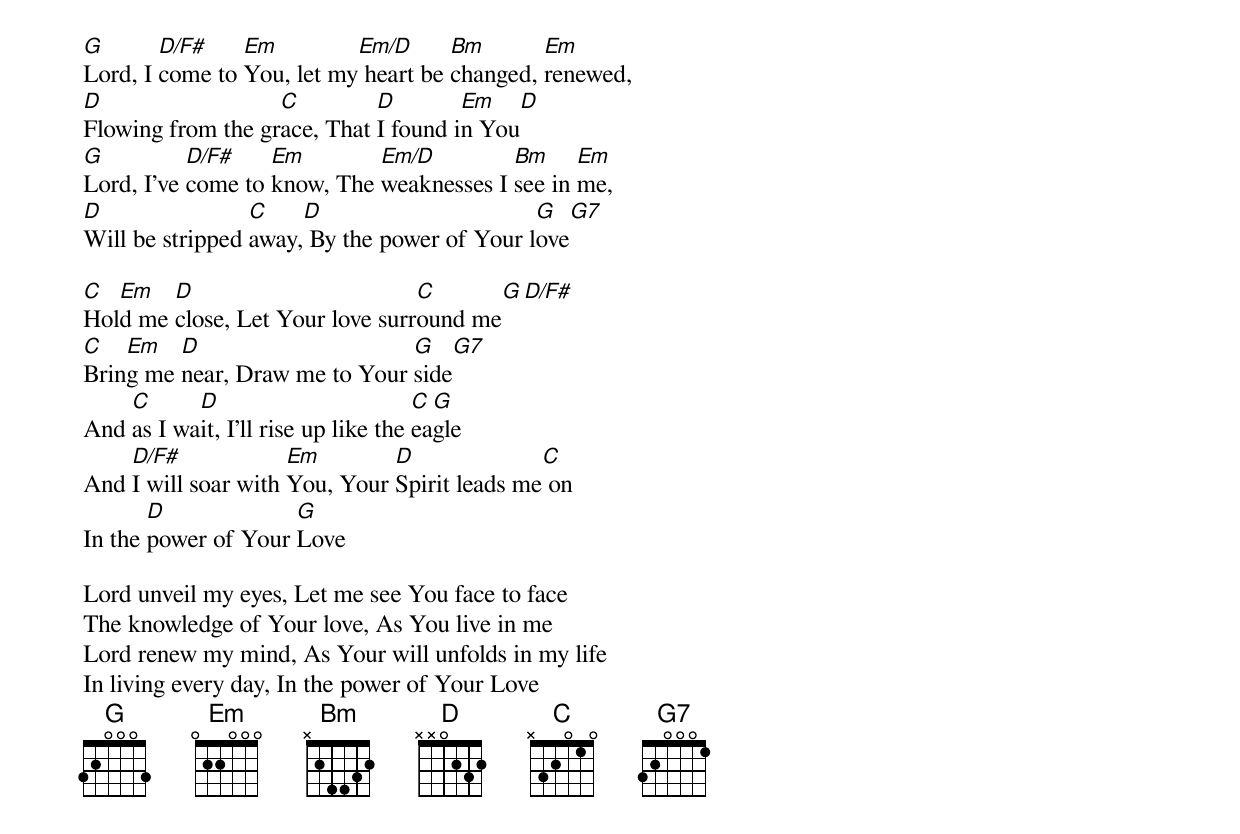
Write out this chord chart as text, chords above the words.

G       D/F#    Em         Em/D      Bm       Em
Lord, I come to You, let my heart be changed, renewed,
D                  C         D        Em    D
Flowing from the grace, That I found in You
G          D/F#    Em        Em/D         Bm     Em
Lord, I've come to know, The weaknesses I see in me,
D                C    D                      G   G7
Will be stripped away, By the power of Your love

C  Em   D                        C        G  D/F#
Hold me close, Let Your love surround me
C   Em   D                     G     G7
Bring me near, Draw me to Your side
    C      D                         C G
And as I wait, I'll rise up like the eagle
    D/F#             Em        D              C
And I will soar with You, Your Spirit leads me on
       D             G
In the power of Your Love

Lord unveil my eyes, Let me see You face to face
The knowledge of Your love, As You live in me
Lord renew my mind, As Your will unfolds in my life
In living every day, In the power of Your Love
